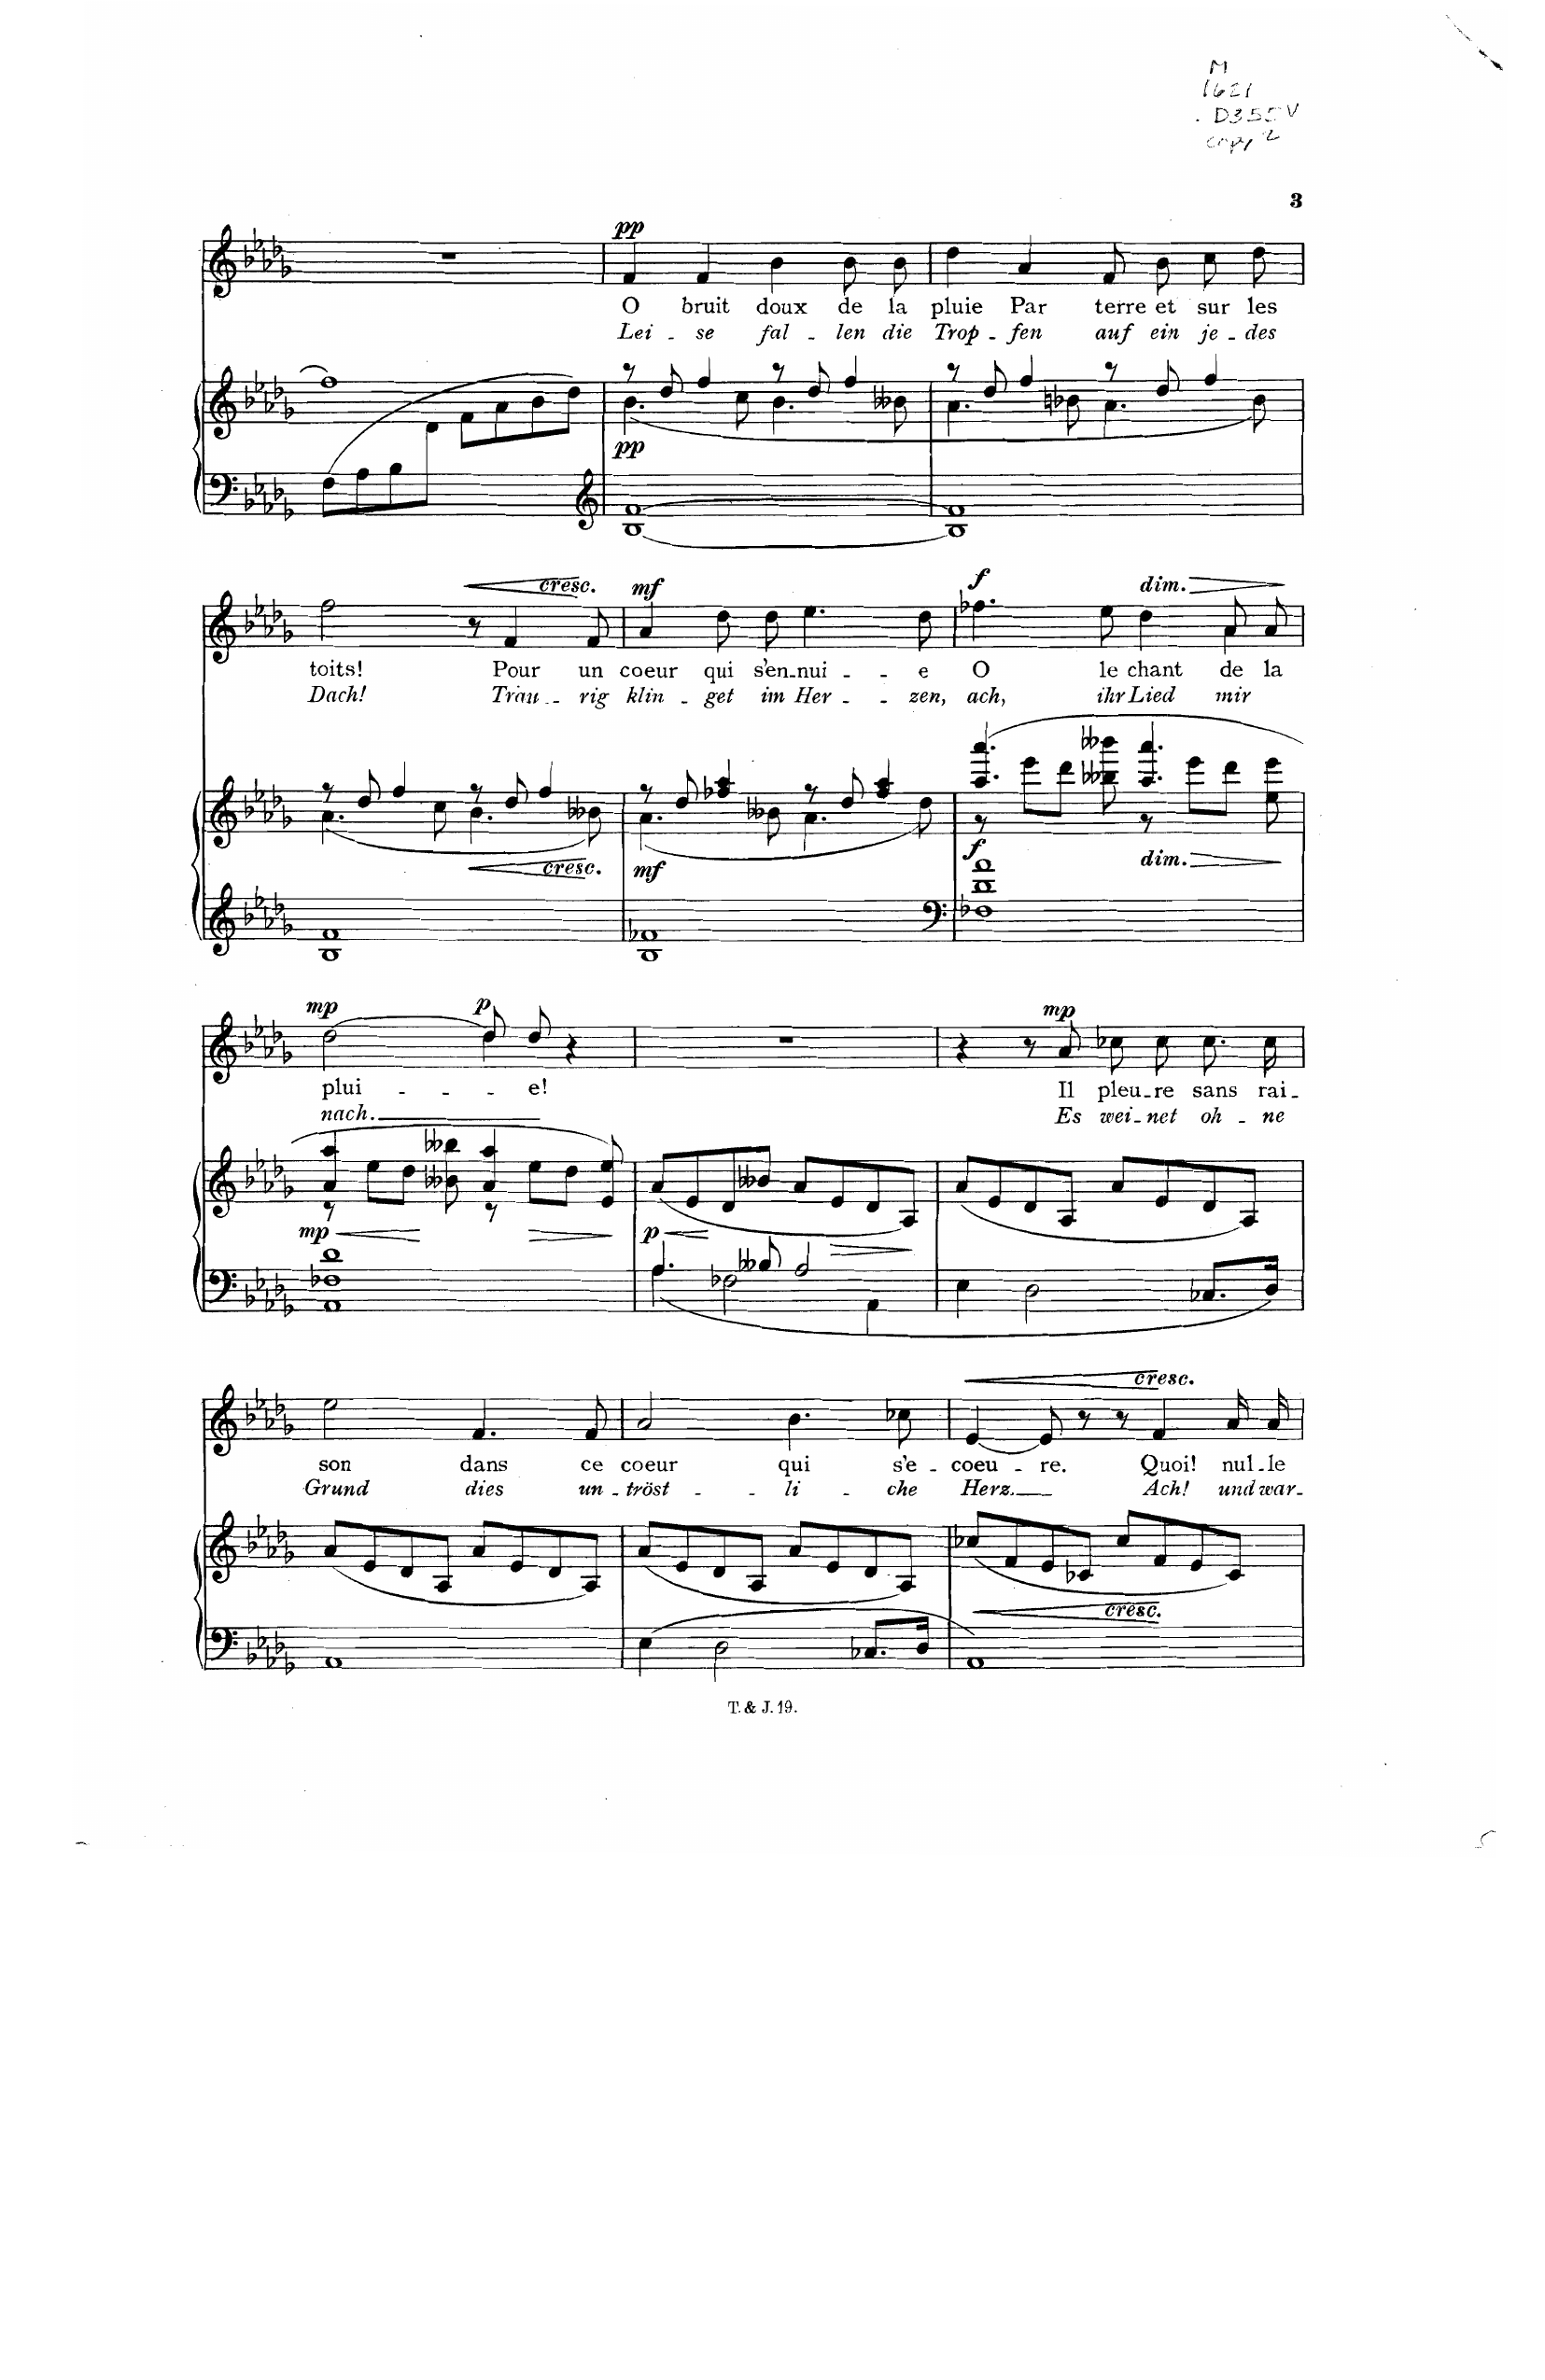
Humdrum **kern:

**kern	**kern	**dynam	**kern	**text	**dynam
*part2	*part2	*part2	*part1	*part1	*part1
*staff3	*staff2	*staff2/3	*staff1	*staff1	*staff1
*I"Piano	*	*	*I"Chant               Voice	*	*
*I'Pno	*	*	*	*	*
*clefF4	*clefG2	*	*clefG2	*	*
*k[b-e-a-d-g-]	*k[b-e-a-d-g-]	*	*k[b-e-a-d-g-]	*	*
*M4/4	*M4/4	*	*M4/4	*	*
*met(c)	*met(c)	*	*met(c)	*	*
=11	=11	=11	=11	=11	=11
*	*^	*	*	*	*
(8G-\L	1ff	4.ryy	.	1r	.	.
8A-\	.	.	.	.	.	.
8B-\	.	.	.	.	.	.
2ryy	.	8d-\J	.	.	.	.
.	.	8f\L	.	.	.	.
.	.	8a-\	.	.	.	.
.	.	8b-\	.	.	.	.
8ryy	.	8dd-\J)	.	.	.	.
=12	=12	=12	=12	=12	=12	=12
*clefG2	*	*	*	*	*	*
!	!	!	!LO:DY:b	!	!	!LO:DY:a
[1B- [1f	8r	(4.b-\	pp	4f/	Ô	pp
.	8dd-/	.	.	.	.	.
.	4ff/	.	.	4f/	bruit	.
.	.	8cc\	.	.	.	.
.	8r	4.b-\	.	4b-\	doux	.
.	8dd-/	.	.	.	.	.
.	4ff/	.	.	8b-\L	de	.
.	.	8b--X\	.	8b-\J	la	.
=13	=13	=13	=13	=13	=13	=13
1B-] 1f]	8r	4.a-\	.	4dd-\	pluie	.
.	8dd-/	.	.	.	.	.
.	4ff/	.	.	4a-/	Par	.
.	.	8b-X\	.	.	.	.
.	8r	4.a-\	.	8f/L	terre	.
.	8dd-/	.	.	8b-/J	et	.
.	4ff/	.	.	8cc\L	sur	.
.	.	8b-\)	.	8dd-\J	les	.
=14	=14	=14	=14	=14	=14	=14
1B- 1f	8r	(4.a-\	.	2ff\	toits!	.
.	8dd-/	.	.	.	.	.
.	4ff/	.	.	.	.	.
.	.	8cc\	.	.	.	.
!	!	!	!LO:HP:b	!	!	!LO:HP:b
.	8r	4.b-\	<	8r	.	<
.	8dd-/	.	.	4f/	Pour	.
.	4ff/	.	.	.	.	.
.	.	8b--X\)	.	8f/	un	.
*	*v	*v	*	*	*	*
.	.	[	.	.	[
=15	=15	=15	=15	=15	=15
*	*^	*	*	*	*
!	!	!	!LO:DY:b	!	!	!LO:DY:a
1B- 1f-X	8r	(4.a-\	mf	4a-/	cœur	mf
.	8dd-/	.	.	.	.	.
.	4ff-X/ 4aa-/	.	.	8dd-\L	qui	.
.	.	8b--X\	.	8dd-\J	s’en-	.
.	8r	4.a-\	.	4.ee-\	-nui-	.
.	8dd-/	.	.	.	.	.
.	4ff-/ 4aa-/	.	.	.	.	.
.	.	8dd-\)	.	8dd-\	-e	.
=16	=16	=16	=16	=16	=16	=16
*clefF4	*	*	*	*	*	*
!	!	!	!LO:DY:b	!	!	!
1F-X 1d- 1a-	(4.aa-/ 4.aaa-/	8r	f	4.ff-X\	Ô	.
.	.	8eee-\L	.	.	.	.
.	.	8ddd-\J	.	.	.	.
.	8bb--X\ 8bbb--X\	8ryy	.	8ee-\	le	.
!	!	!	!LO:HP:b	!	!	!LO:HP:b
.	4.aa-/ 4.aaa-/	8r	>	4dd-\	chant	>
.	.	8eee-\L	.	.	.	.
.	.	8ddd-\J	.	8a-/L	de	.
.	8ee-\ 8eee-\	8ryy	.	8a-/J	la	.
*	*v	*v	*	*	*	*
.	.	]	.	.	]
=17	=17	=17	=17	=17	=17
!	!	!LO:HP:b	!	!	!
*	*^	*	*	*	*
!	!	!	!LO:DY:n=1:b	!	!	!LO:DY:a
1AA- 1F-X 1d-	4.a-/ 4.aa-/	8r	< mp	[2dd-\	plui-	mp
.	.	8ee-\L	.	.	.	.
.	.	8dd-\J	.	.	.	.
.	8b--X\ 8bb--X\	8ryy	[	.	.	.
!	!	!	!LO:HP:b	!	!	!LO:DY:a
.	4.a-/ 4.aa-/	8r	>	8dd-\L]	.	p
.	.	8ee-\L	.	8dd-\J	-e!	.
.	.	8dd-\J	.	4r	.	.
.	8e-/ 8ee-/)	8ryy	]	.	.	.
=18	=18	=18	=18	=18	=18	=18
*^	*	*	*	*	*	*
!LO:N:head=solid	!LO:N:head=solid	!	!	!LO:DY:b	!	!	!
*	*	*v	*v	*	*	*	*
4.A-/	4A-\	(8a-/L	p	1r	.	.
!	!	!	!LO:HP:b	!	!	!
.	.	8e-/	<	.	.	.
.	2F-X\	8d-/	.	.	.	.
8B--X/	.	8b--X/J	[	.	.	.
2A-/	.	8a-/L	.	.	.	.
!	!	!	!LO:HP:b	!	!	!
.	.	8e-/	>	.	.	.
.	4AA-\	8d-/	.	.	.	.
.	.	8A-/J)	.	.	.	.
*v	*v	*	*	*	*	*
.	.	]	.	.	.
=19	=19	=19	=19	=19	=19
4E-\	(8a-/L	.	4r	.	.
.	8e-/	.	.	.	.
2D-\	8d-/	.	8r	.	.
!	!	!	!	!	!LO:DY:a
.	8A-/J	.	8a-/	Il	mp
.	8a-/L	.	8cc-X\L	pleu-	.
.	8e-/	.	8cc-\J	-re	.
8.C-X/L	8d-/	.	8.cc-\L	sans	.
.	8A-/J)	.	.	.	.
16D-/Jk	.	.	16cc-\Jk	rai-	.
=20	=20	=20	=20	=20	=20
1AA-	(8a-/L	.	2ee-\	-son	.
.	8e-/	.	.	.	.
.	8d-/	.	.	.	.
.	8A-/J	.	.	.	.
.	8a-/L	.	4.f/	dans	.
.	8e-/	.	.	.	.
.	8d-/	.	.	.	.
.	8A-/J)	.	8f/	ce	.
=21	=21	=21	=21	=21	=21
4E-\	(8a-/L	.	2a-/	coeur	.
.	8e-/	.	.	.	.
2D-\	8d-/	.	.	.	.
.	8A-/J	.	.	.	.
.	8a-/L	.	4.b-\	qui	.
.	8e-/	.	.	.	.
8.C-X/L	8d-/	.	.	.	.
.	8A-/J)	.	8cc-X\	s’é-	.
16D-/Jk	.	.	.	.	.
=22	=22	=22	=22	=22	=22
!	!	!LO:HP:b	!	!	!LO:HP:b
1AA-	(8cc-X/L	<	[4e-/	-cœu-	<
.	8f/	.	.	.	.
.	8e-/	.	8e-/]	-re.	.
.	8c-X/J	.	8r	.	.
.	8cc-/L	.	8r	.	.
.	8f/	.	4f/	Quoi!	[
.	8e-/	[	.	.	.
.	8c-/J)	.	16a-/LL	nul-	.
.	.	.	16a-/JJ	-le	.
=	=	=	=	=	=
*-	*-	*-	*-	*-	*-
